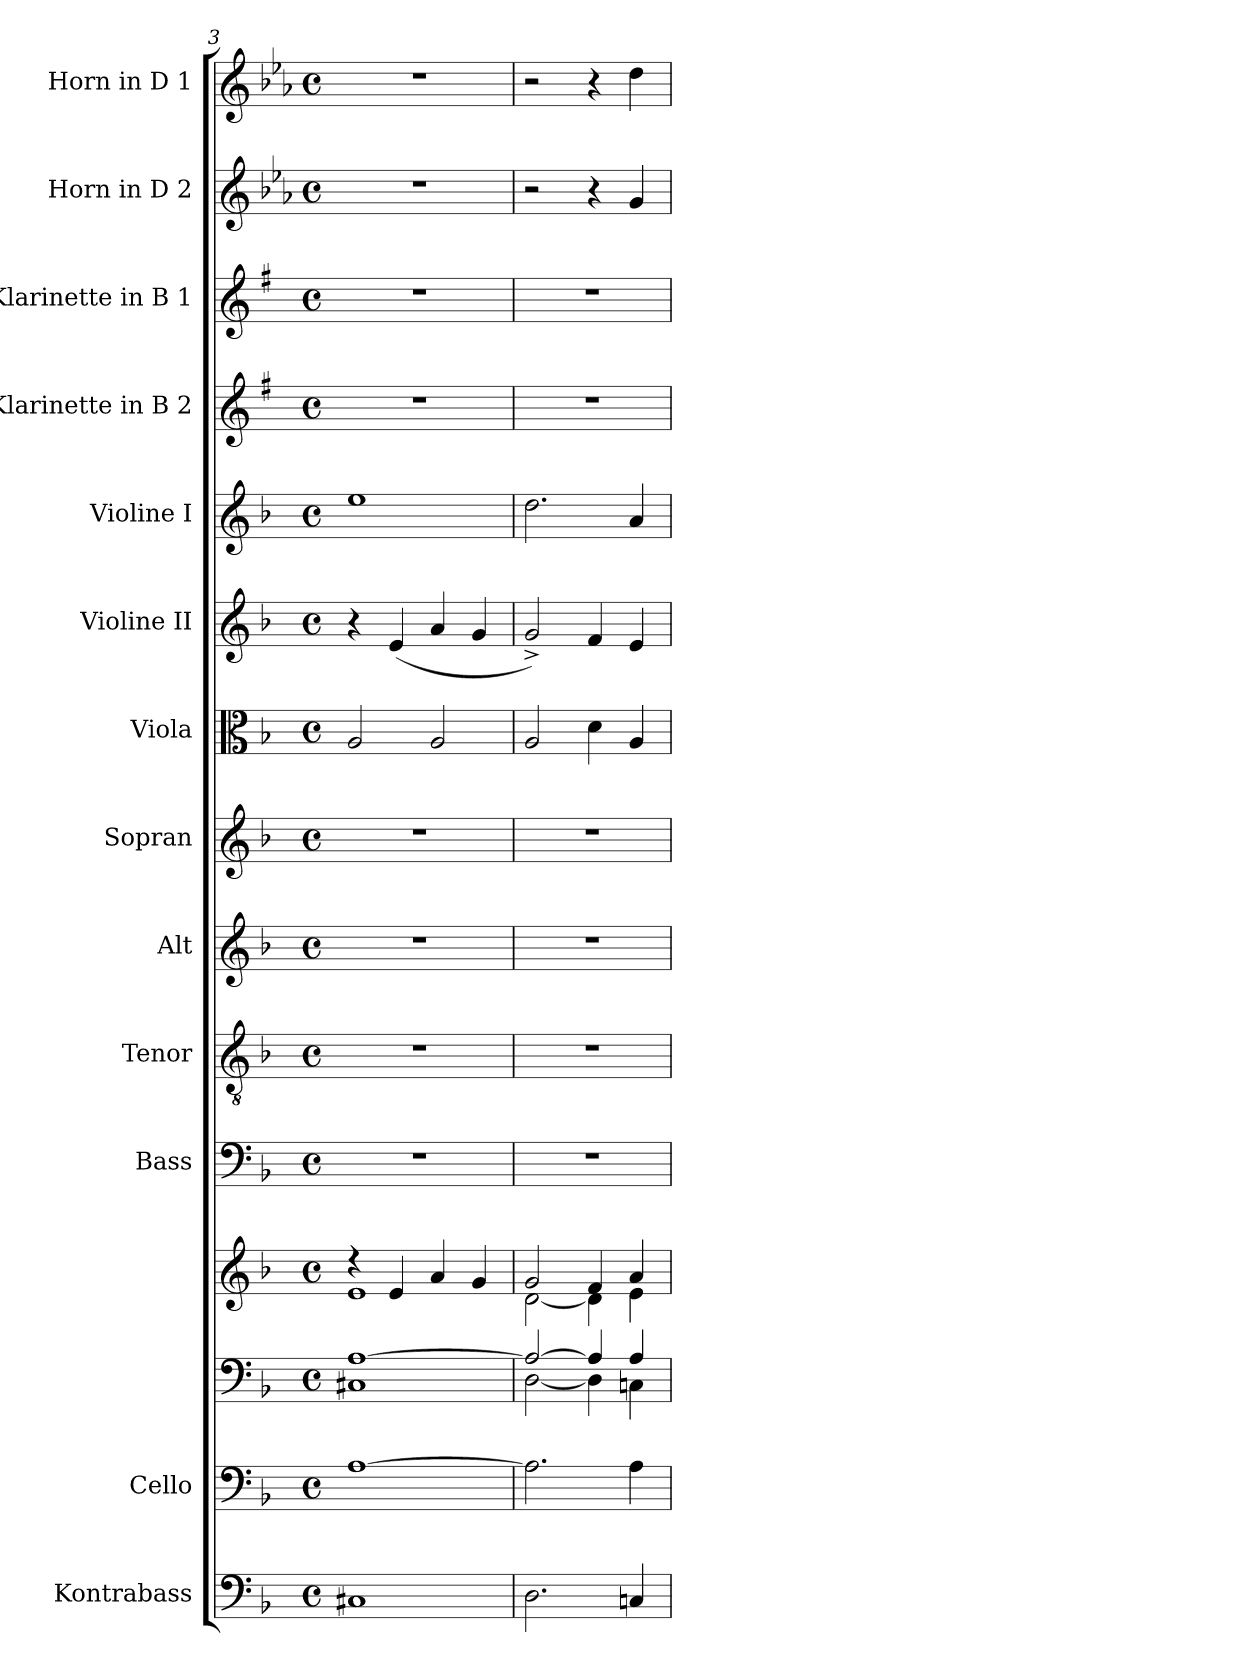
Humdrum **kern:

**kern	**kern	**kern	**kern	**kern	**kern	**kern	**kern	**kern	**kern	**kern	**kern	**kern	**kern	**kern
*part14	*part13	*part12	*part12	*part11	*part10	*part9	*part8	*part7	*part6	*part5	*part4	*part3	*part2	*part1
*staff15	*staff14	*staff13	*staff12	*staff11	*staff10	*staff9	*staff8	*staff7	*staff6	*staff5	*staff4	*staff3	*staff2	*staff1
*I"Kontrabass	*I"Cello	*	*	*I"Bass	*I"Tenor	*I"Alt	*I"Sopran	*I"Viola	*I"Violine II	*I"Violine I	*I"Klarinette in B 2	*I"Klarinette in B 1	*I"Horn in D 2	*I"Horn in D 1
*I'Kb.	*	*	*	*I'B	*I'T	*I'A	*I'S	*I'Vla.	*I'Vl. II	*I'Vl. I	*	*	*I'Hrn. 2	*I'Hrn. 1
*clefF4	*clefF4	*clefF4	*clefG2	*clefF4	*clefGv2	*clefG2	*clefG2	*clefC3	*clefG2	*clefG2	*clefG2	*clefG2	*clefG2	*clefG2
*ITrd7c12	*	*	*	*	*	*	*	*	*	*	*ITrd1c2	*ITrd1c2	*ITrd4c7	*ITrd4c7
*k[b-]	*k[b-]	*k[b-]	*k[b-]	*k[b-]	*k[b-]	*k[b-]	*k[b-]	*k[b-]	*k[b-]	*k[b-]	*k[b-]	*k[b-]	*k[b-e-a-d-]	*k[b-e-a-d-]
*F:	*F:	*F:	*F:	*F:	*F:	*F:	*F:	*F:	*F:	*F:	*F:	*F:	*A-:	*A-:
*M4/4	*M4/4	*M4/4	*M4/4	*M4/4	*M4/4	*M4/4	*M4/4	*M4/4	*M4/4	*M4/4	*M4/4	*M4/4	*M4/4	*M4/4
*met(c)	*met(c)	*met(c)	*met(c)	*met(c)	*met(c)	*met(c)	*met(c)	*met(c)	*met(c)	*met(c)	*met(c)	*met(c)	*met(c)	*met(c)
=3	=3	=3	=3	=3	=3	=3	=3	=3	=3	=3	=3	=3	=3	=3
*	*	*^	*^	*	*	*	*	*	*	*	*	*	*	*
1CC#X	[1A	[>1A	1C#X	4rcc	1e	1r	1r	1r	1r	2A/	4r	1ee	1r	1r	1r	1r
.	.	.	.	4e/	.	.	.	.	.	.	(<4e/	.	.	.	.	.
.	.	.	.	4a/	.	.	.	.	.	2A/	4a/	.	.	.	.	.
.	.	.	.	4g/	.	.	.	.	.	.	4g/	.	.	.	.	.
=4	=4	=4	=4	=4	=4	=4	=4	=4	=4	=4	=4	=4	=4	=4	=4	=4
2.DD\	2.A\]	2A/_	[<2D\	2g/	[<2d\	1r	1r	1r	1r	2A/	2g^>/)	2.dd\	1r	1r	2r	2r
.	.	4A/]	4D\]	4f/	4d\]	.	.	.	.	4d\	4f/	.	.	.	4r	4r
4CCn/	4A\	4A/	4Cn\	4a/	4e\	.	.	.	.	4A/	4e/	4a/	.	.	4c/	4g\
*	*	*v	*v	*	*	*	*	*	*	*	*	*	*	*	*	*
*	*	*	*v	*v	*	*	*	*	*	*	*	*	*	*	*
=	=	=	=	=	=	=	=	=	=	=	=	=	=	=
*-	*-	*-	*-	*-	*-	*-	*-	*-	*-	*-	*-	*-	*-	*-
